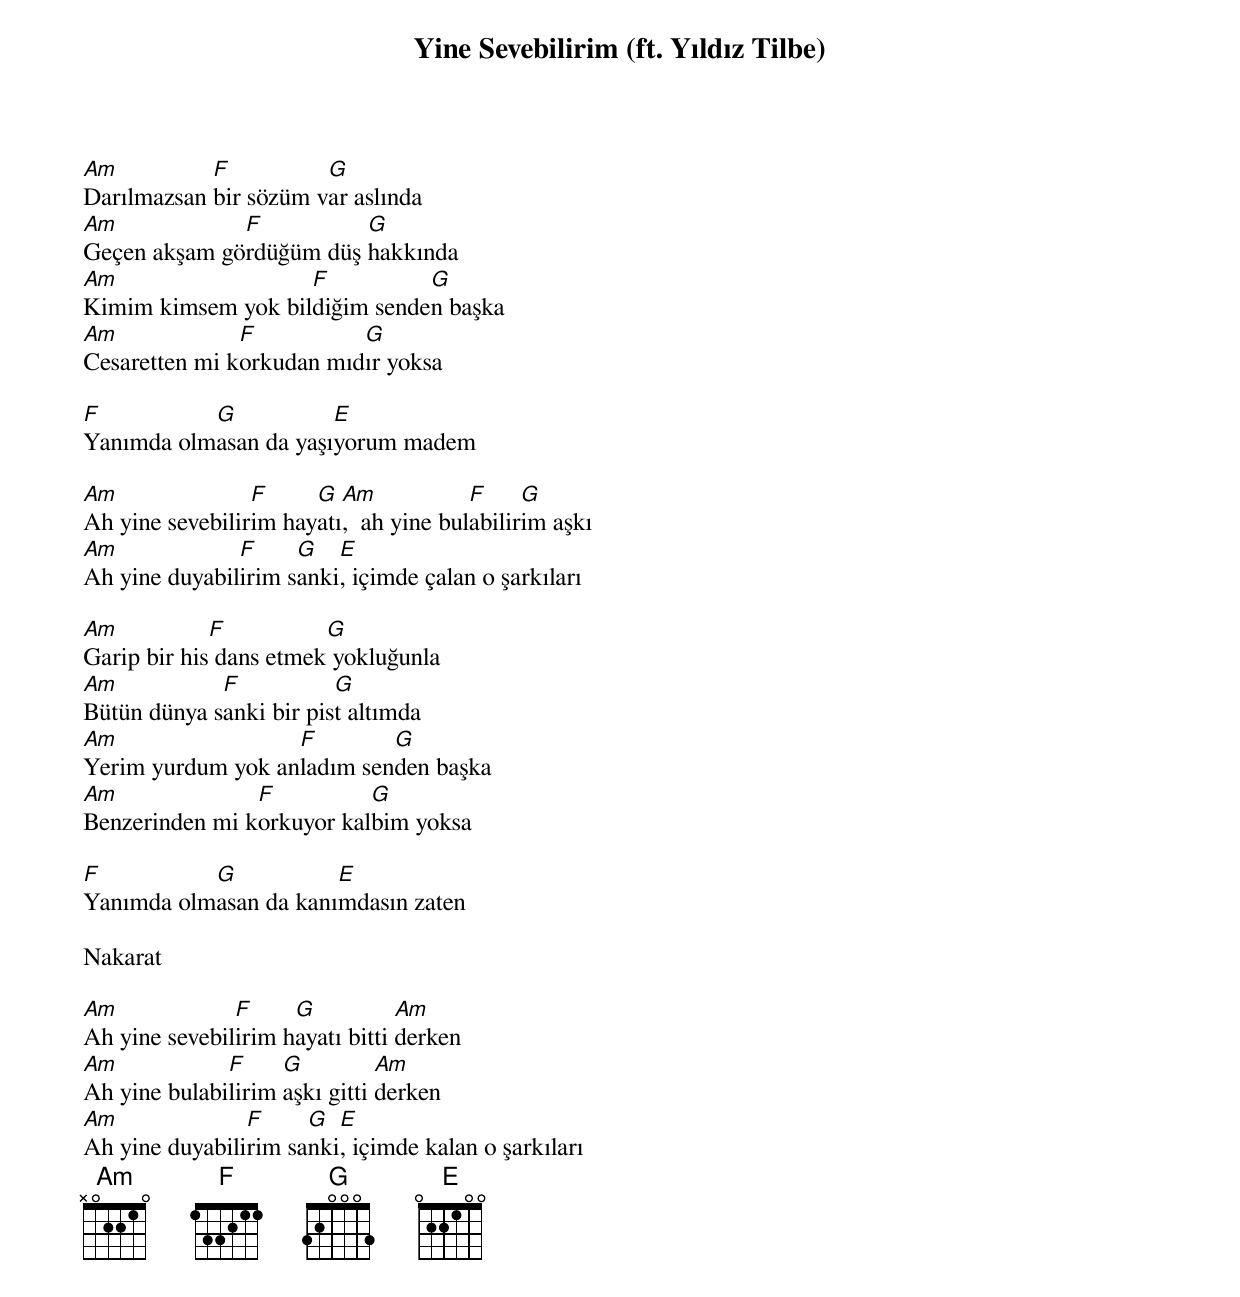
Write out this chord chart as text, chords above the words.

{title: Yine Sevebilirim (ft. Yıldız Tilbe)}
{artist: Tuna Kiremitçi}

Am          F          G
Darılmazsan bir sözüm var aslında
Am            F          G
Geçen akşam gördüğüm düş hakkında
Am                  F          G
Kimim kimsem yok bildiğim senden başka
Am             F          G
Cesaretten mi korkudan mıdır yoksa

F          G           E
Yanımda olmasan da yaşıyorum madem

Am               F     G  Am            F     G
Ah yine sevebilirim hayatı,  ah yine bulabilirim aşkı
Am             F     G   E
Ah yine duyabilirim sanki, içimde çalan o şarkıları

Am           F          G
Garip bir his dans etmek yokluğunla
Am           F           G
Bütün dünya sanki bir pist altımda
Am                 F        G
Yerim yurdum yok anladım senden başka
Am              F          G
Benzerinden mi korkuyor kalbim yoksa

F          G           E
Yanımda olmasan da kanımdasın zaten

Nakarat

Am             F     G           Am
Ah yine sevebilirim hayatı bitti derken
Am            F     G          Am
Ah yine bulabilirim aşkı gitti derken
Am              F     G  E
Ah yine duyabilirim sanki, içimde kalan o şarkıları
